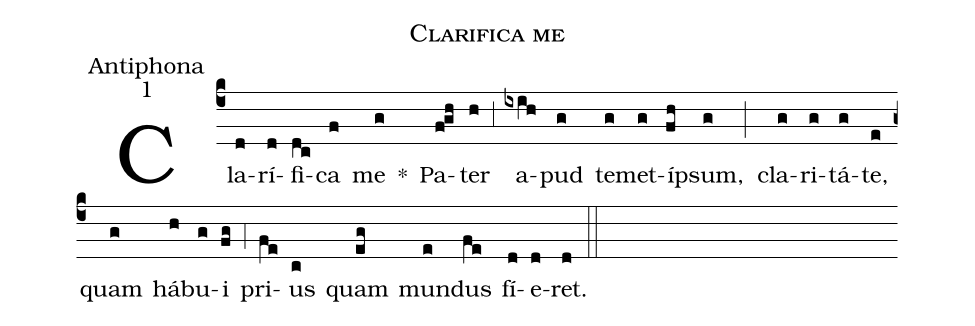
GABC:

name:Clarifica me;
office-part:Antiphona;
mode:1;
%%
(c4) Cla(d)rí(d)fi(dc)ca(f) me(g) *() Pa(f!gh)ter(h) (;3) a(ixih)pud(g) te(g)met(g)íp(fh)sum,(g) (;) cla(g)ri(g)tá(g)te,(e) quam(g) há(h)bu(g)i(fg) (;4) pri(fe)us(c) quam(eg) mun(e)dus(fe) fí(d)e(d)ret.(d) (::)
